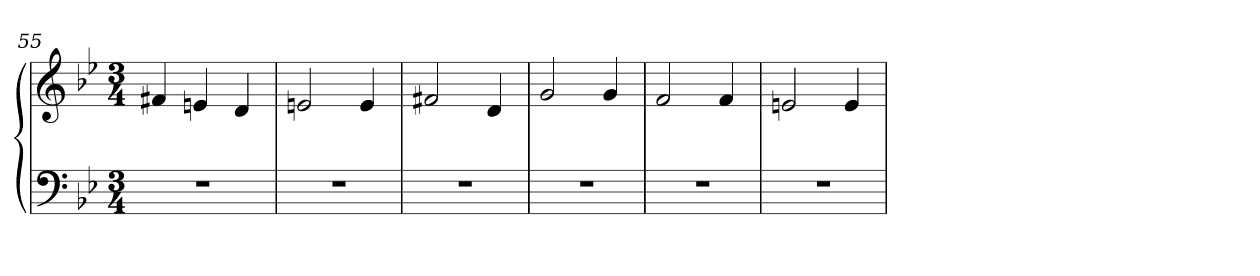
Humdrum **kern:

**kern	**kern
*part2	*part1
*staff2	*staff1
*clefF4	*clefG2
*k[b-e-]	*k[b-e-]
*B-:	*B-:
*M3/4	*M3/4
=55	=55
2.r	4f#X/
.	4en/
.	4d/
=56	=56
2.r	2en/
.	4e/
=57	=57
2.r	2f#X/
.	4d/
!!LO:LB:g=z
=58	=58
2.r	2g/
.	4g/
=59	=59
2.r	2f/
.	4f/
=60	=60
2.r	2en/
.	4e/
=	=
*-	*-
